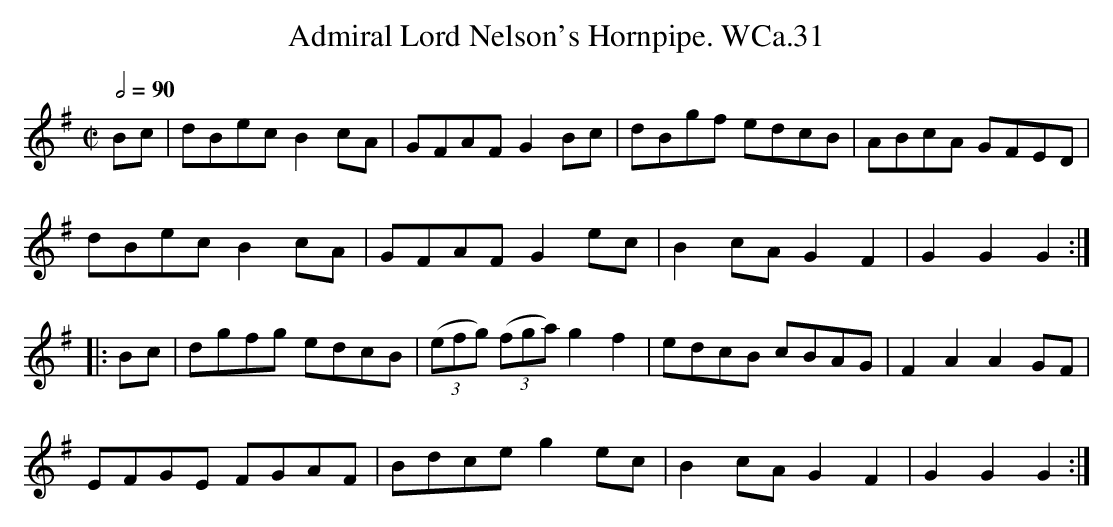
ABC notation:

X:1
T:Admiral Lord Nelson's Hornpipe. WCa.31
M:C|
L:1/8
Q:1/2=90
K:G
Bc|dBecB2cA|GFAFG2Bc|dBgf edcB|ABcA GFED|
dBecB2cA|GFAFG2ec|B2cA G2F2|G2G2G2:|
|:Bc|dgfg edcB|((3efg) ((3fga) g2f2|edcB cBAG|F2A2A2GF|
EFGE FGAF|Bdceg2ec|B2cAG2F2|G2G2G2:|
